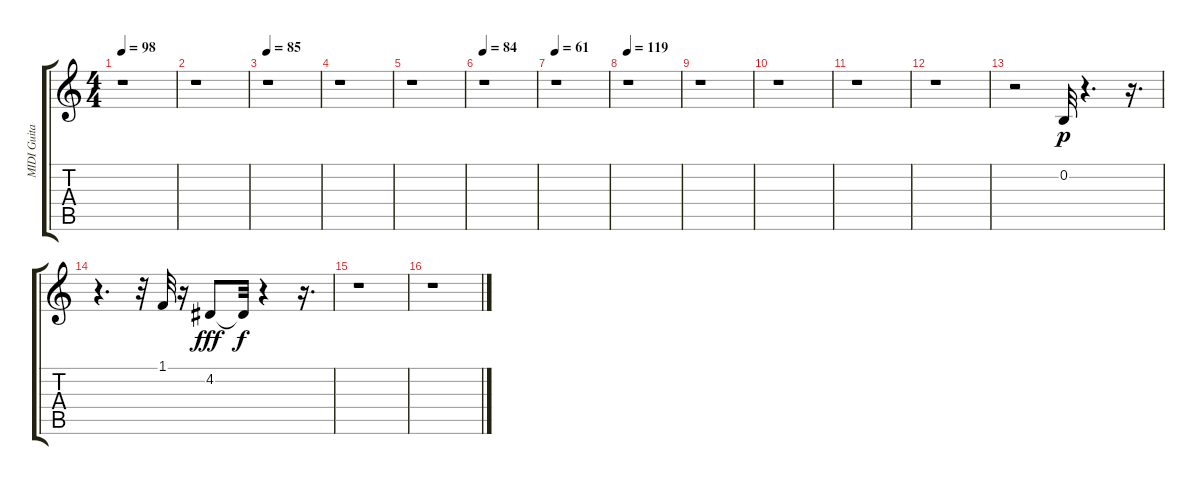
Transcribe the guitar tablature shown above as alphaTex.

\track ("MIDI Guitar                     " "MIDI Guita") {instrument lead1square}
\staff {score tabs}
\tuning (E4 B3 G3 D3 A2 E2) {hide}
\ts (4 4)
\tempo 98
\clef g2
\ks c
r.1{dy p instrument lead1square} |
r.1 |
\tempo 85
r.1 |
r.1 |
r.1 |
\tempo 84
r.1 |
\tempo 61
r.1 |
\tempo 119
r.1 |
r.1 |
r.1 |
r.1 |
r.1 |
r.2 0.2.32{balance 8} r.4{d} r.16{d} |
r.4{d} r.32 1.1.32 r.16 4.2.8{dy fff} 4.2{t}.32{dy f} r.4 r.16{d} |
r.1 |
r.1
